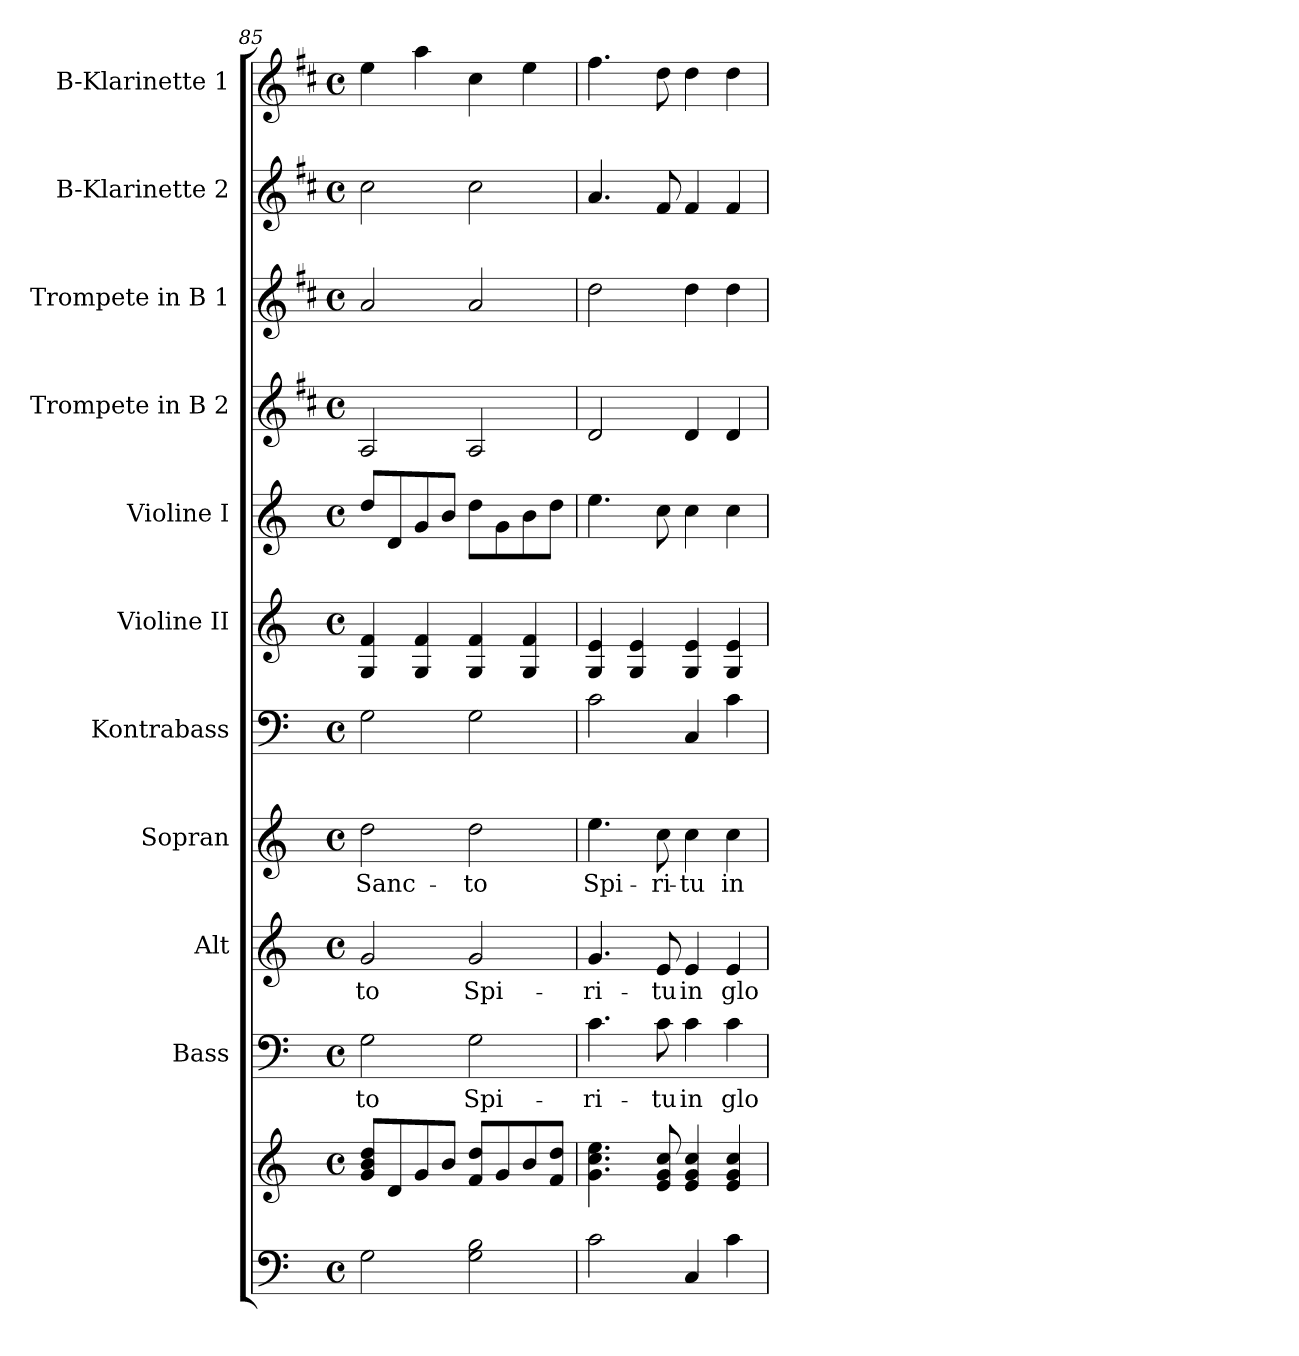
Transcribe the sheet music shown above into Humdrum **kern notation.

**kern	**kern	**kern	**text	**kern	**text	**kern	**text	**kern	**kern	**kern	**kern	**kern	**kern	**kern
*part11	*part11	*part10	*part10	*part9	*part9	*part8	*part8	*part7	*part6	*part5	*part4	*part3	*part2	*part1
*staff12	*staff11	*staff10	*staff10	*staff9	*staff9	*staff8	*staff8	*staff7	*staff6	*staff5	*staff4	*staff3	*staff2	*staff1
*	*	*I"Bass	*	*I"Alt	*	*I"Sopran	*	*I"Kontrabass	*I"Violine II	*I"Violine I	*I"Trompete in B 2	*I"Trompete in B 1	*I"B-Klarinette 2	*I"B-Klarinette 1
*	*	*I'B.	*	*I'A.	*	*I'S.	*	*I'Kb.	*I'Vl. II	*I'Vl. I	*I'Tr. 2	*I'Tr. 1	*I'B Kl. 2	*I'B Kl. 1
*clefF4	*clefG2	*clefF4	*	*clefG2	*	*clefG2	*	*clefF4	*clefG2	*clefG2	*clefG2	*clefG2	*clefG2	*clefG2
*	*	*	*	*	*	*	*	*ITrd7c12	*	*	*ITrd1c2	*ITrd1c2	*ITrd1c2	*ITrd1c2
*k[]	*k[]	*k[]	*	*k[]	*	*k[]	*	*k[]	*k[]	*k[]	*k[]	*k[]	*k[]	*k[]
*C:	*C:	*C:	*	*C:	*	*C:	*	*C:	*C:	*C:	*C:	*C:	*C:	*C:
*M4/4	*M4/4	*M4/4	*	*M4/4	*	*M4/4	*	*M4/4	*M4/4	*M4/4	*M4/4	*M4/4	*M4/4	*M4/4
*met(c)	*met(c)	*met(c)	*	*met(c)	*	*met(c)	*	*met(c)	*met(c)	*met(c)	*met(c)	*met(c)	*met(c)	*met(c)
=85	=85	=85	=85	=85	=85	=85	=85	=85	=85	=85	=85	=85	=85	=85
!	!	!	!LO:LY:b	!	!LO:LY:b	!	!LO:LY:b	!	!	!	!	!	!	!
2G\	8g/ 8b/ 8dd/L	2G\	-to	2g/	-to	2dd\	Sanc-	2GG\	4G/ 4f/	8dd/L	2G/	2g/	2b\	4dd\
.	8d/	.	.	.	.	.	.	.	.	8d/	.	.	.	.
.	8g/	.	.	.	.	.	.	.	4G/ 4f/	8g/	.	.	.	4gg\
.	8b/J	.	.	.	.	.	.	.	.	8b/J	.	.	.	.
!	!	!	!LO:LY:b	!	!LO:LY:b	!	!LO:LY:b	!	!	!	!	!	!	!
2G\ 2B\	8f/ 8dd/L	2G\	Spi-	2g/	Spi-	2dd\	-to	2GG\	4G/ 4f/	8dd\L	2G/	2g/	2b\	4b\
.	8g/	.	.	.	.	.	.	.	.	8g\	.	.	.	.
.	8b/	.	.	.	.	.	.	.	4G/ 4f/	8b\	.	.	.	4dd\
.	8f/ 8dd/J	.	.	.	.	.	.	.	.	8dd\J	.	.	.	.
=86	=86	=86	=86	=86	=86	=86	=86	=86	=86	=86	=86	=86	=86	=86
!	!	!	!LO:LY:b	!	!LO:LY:b	!	!LO:LY:b	!	!	!	!	!	!	!
2c\	4.g\ 4.cc\ 4.ee\	4.c\	-ri-	4.g/	-ri-	4.ee\	Spi-	2C\	4G/ 4e/	4.ee\	2c/	2cc\	4.g/	4.ee\
.	.	.	.	.	.	.	.	.	4G/ 4e/	.	.	.	.	.
!	!	!	!LO:LY:b	!	!LO:LY:b	!	!LO:LY:b	!	!	!	!	!	!	!
.	8e/ 8g/ 8cc/	8c\	-tu	8e/	-tu	8cc\	-ri-	.	.	8cc\	.	.	8e/	8cc\
!	!	!	!LO:LY:b	!	!LO:LY:b	!	!LO:LY:b	!	!	!	!	!	!	!
4C/	4e/ 4g/ 4cc/	4c\	in	4e/	in	4cc\	-tu	4CC/	4G/ 4e/	4cc\	4c/	4cc\	4e/	4cc\
!	!	!	!LO:LY:b	!	!LO:LY:b	!	!LO:LY:b	!	!	!	!	!	!	!
4c\	4e/ 4g/ 4cc/	4c\	glo-	4e/	glo-	4cc\	in	4C\	4G/ 4e/	4cc\	4c/	4cc\	4e/	4cc\
=	=	=	=	=	=	=	=	=	=	=	=	=	=	=
*-	*-	*-	*-	*-	*-	*-	*-	*-	*-	*-	*-	*-	*-	*-
